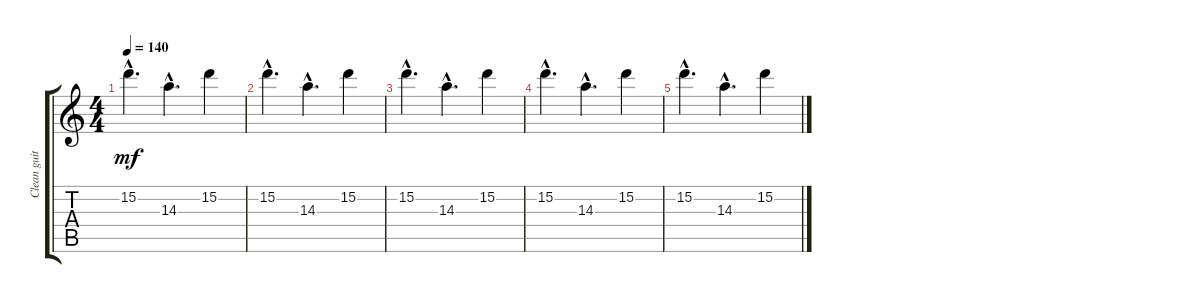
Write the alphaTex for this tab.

\track ("Clean guitare" "Clean guit") {instrument electricguitarclean}
\staff {score tabs}
\tuning (E4 B3 G3 D3 A2 E2) {hide}
\ts (4 4)
\tempo 140
\clef g2
\ks c
15.2{hac}.4{d dy mf} 14.3{hac}.4{d} 15.2.4 |
15.2{hac}.4{d} 14.3{hac}.4{d} 15.2.4 |
15.2{hac}.4{d} 14.3{hac}.4{d} 15.2.4 |
15.2{hac}.4{d} 14.3{hac}.4{d} 15.2.4 |
15.2{hac}.4{d} 14.3{hac}.4{d} 15.2.4
